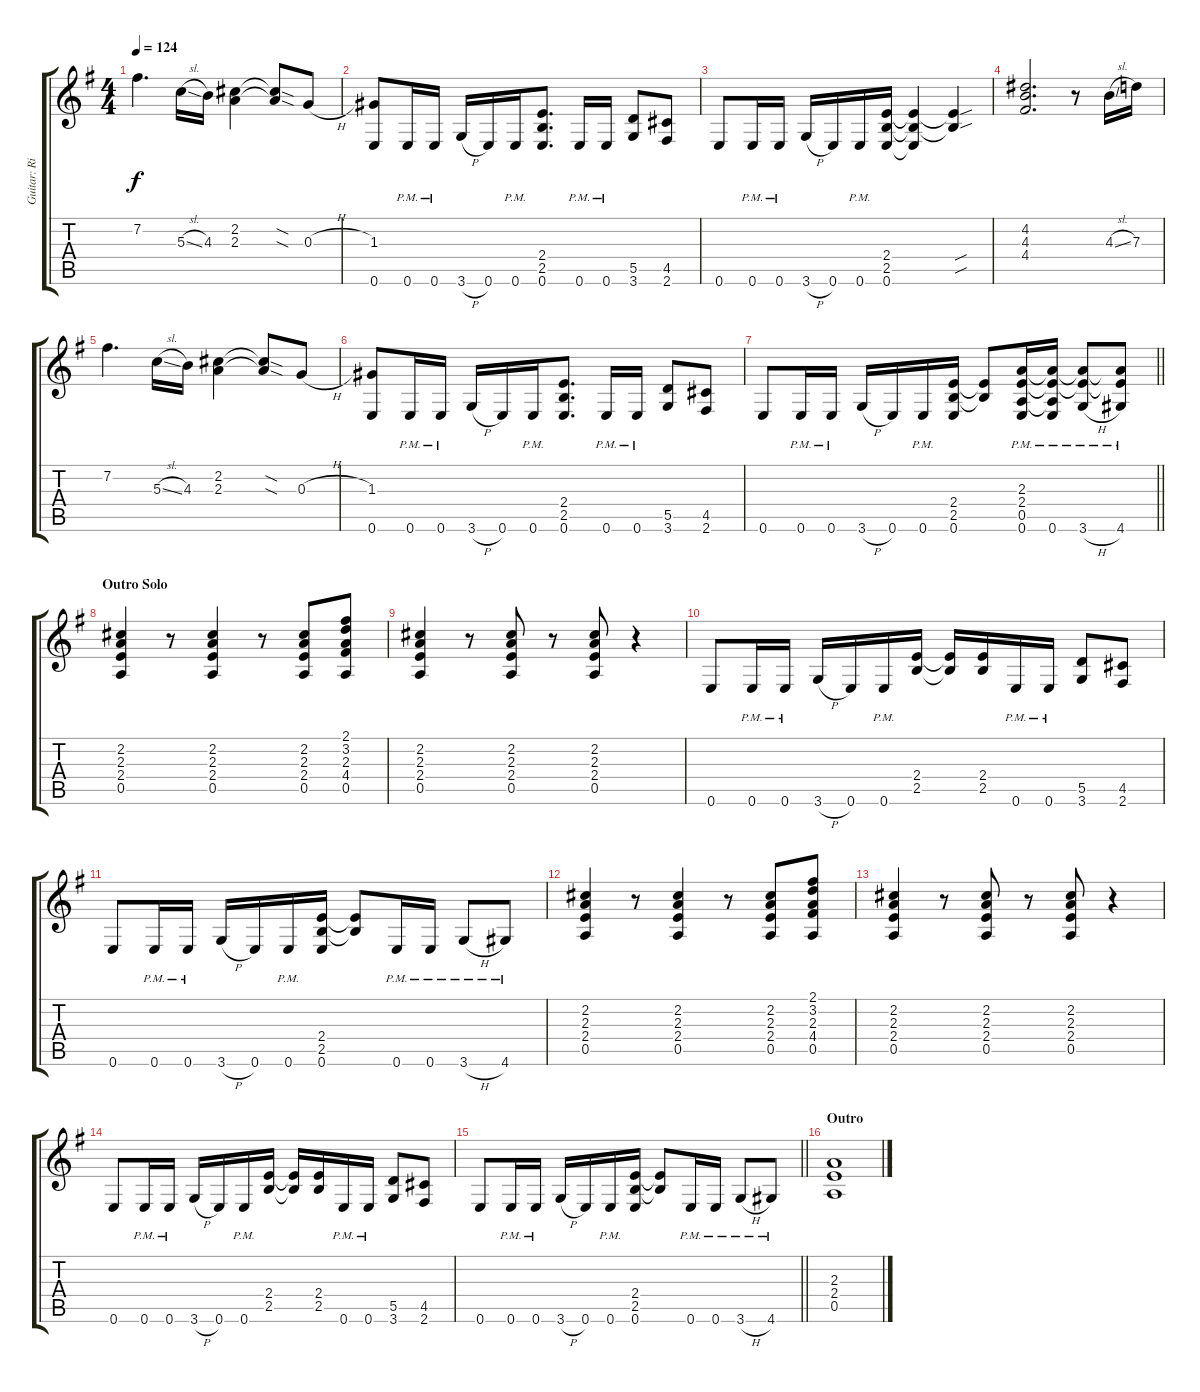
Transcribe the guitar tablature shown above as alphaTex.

\track ("Guitar: Ricky" "Guitar: Ri") {instrument distortionguitar}
\staff {score tabs}
\tuning (E4 B3 G3 D3 A2 E2) {hide}
\ts (4 4)
\tempo 124
\clef g2
\ks g
7.2.4{d dy f} 5.3{sl}.16 4.3.16 (2.2 2.3).4 (2.2{sod t} 2.3{sod t}).8 0.3{h}.8 |
(1.3 0.6).8 0.6{pm}.16 0.6{pm}.16 3.6{h}.16 0.6.16 0.6{pm}.16 (2.4 2.5 0.6).8{d} 0.6{pm}.16 0.6{pm}.16 (5.5 3.6).8 (4.5 2.6).8 |
0.6.8 0.6{pm}.16 0.6{pm}.16 3.6{h}.16 0.6.16 0.6{pm}.16 (2.4 2.5 0.6).16 (2.4{t} 2.5{t} 0.6{t}).4 (2.4{sou t} 2.5{sou t}).4 |
(4.2 4.3 4.4).2{d} r.8 4.3{sl}.16 7.3.16 |
7.2.4{d} 5.3{sl}.16 4.3.16 (2.2 2.3).4 (2.2{sod t} 2.3{sod t}).8 0.3{h}.8 |
(1.3 0.6).8 0.6{pm}.16 0.6{pm}.16 3.6{h}.16 0.6.16 0.6{pm}.16 (2.4 2.5 0.6).8{d} 0.6{pm}.16 0.6{pm}.16 (5.5 3.6).8 (4.5 2.6).8 |
\barLineRight lightlight
0.6.8 0.6{pm}.16 0.6{pm}.16 3.6{h}.16 0.6.16 0.6{pm}.16 (2.4 2.5 0.6).16 (2.4{t} 2.5{t}).8 (2.3 2.4 0.5 0.6{pm}).16 (2.3{t} 2.4{t} 0.5{t} 0.6{pm}).16 (2.3{t} 2.4{t} 3.6{h pm}).8 (2.3{t} 2.4{t} 4.6{pm}).8 |
\section ("" "Outro Solo")
(2.2 2.3 2.4 0.5).4 r.8 (2.2 2.3 2.4 0.5).4 r.8 (2.2 2.3 2.4 0.5).8 (2.1 3.2 2.3 4.4 0.5).8 |
(2.2 2.3 2.4 0.5).4 r.8 (2.2 2.3 2.4 0.5).8 r.8 (2.2 2.3 2.4 0.5).8 r.4 |
0.6.8 0.6{pm}.16 0.6{pm}.16 3.6{h}.16 0.6.16 0.6{pm}.16 (2.4 2.5).16 (2.4{t} 2.5{t}).16 (2.4 2.5).16 0.6{pm}.16 0.6{pm}.16 (5.5 3.6).8 (4.5 2.6).8 |
0.6.8 0.6{pm}.16 0.6{pm}.16 3.6{h}.16 0.6.16 0.6{pm}.16 (2.4 2.5 0.6).16 (2.4{t} 2.5{t}).8 0.6{pm}.16 0.6{pm}.16 3.6{h pm}.8 4.6{pm}.8 |
(2.2 2.3 2.4 0.5).4 r.8 (2.2 2.3 2.4 0.5).4 r.8 (2.2 2.3 2.4 0.5).8 (2.1 3.2 2.3 4.4 0.5).8 |
(2.2 2.3 2.4 0.5).4 r.8 (2.2 2.3 2.4 0.5).8 r.8 (2.2 2.3 2.4 0.5).8 r.4 |
0.6.8 0.6{pm}.16 0.6{pm}.16 3.6{h}.16 0.6.16 0.6{pm}.16 (2.4 2.5).16 (2.4{t} 2.5{t}).16 (2.4 2.5).16 0.6{pm}.16 0.6{pm}.16 (5.5 3.6).8 (4.5 2.6).8 |
\barLineRight lightlight
0.6.8 0.6{pm}.16 0.6{pm}.16 3.6{h}.16 0.6.16 0.6{pm}.16 (2.4 2.5 0.6).16 (2.4{t} 2.5{t}).8 0.6{pm}.16 0.6{pm}.16 3.6{h pm}.8 4.6{pm}.8 |
\section ("" "Outro")
(2.3 2.4 0.5).1
